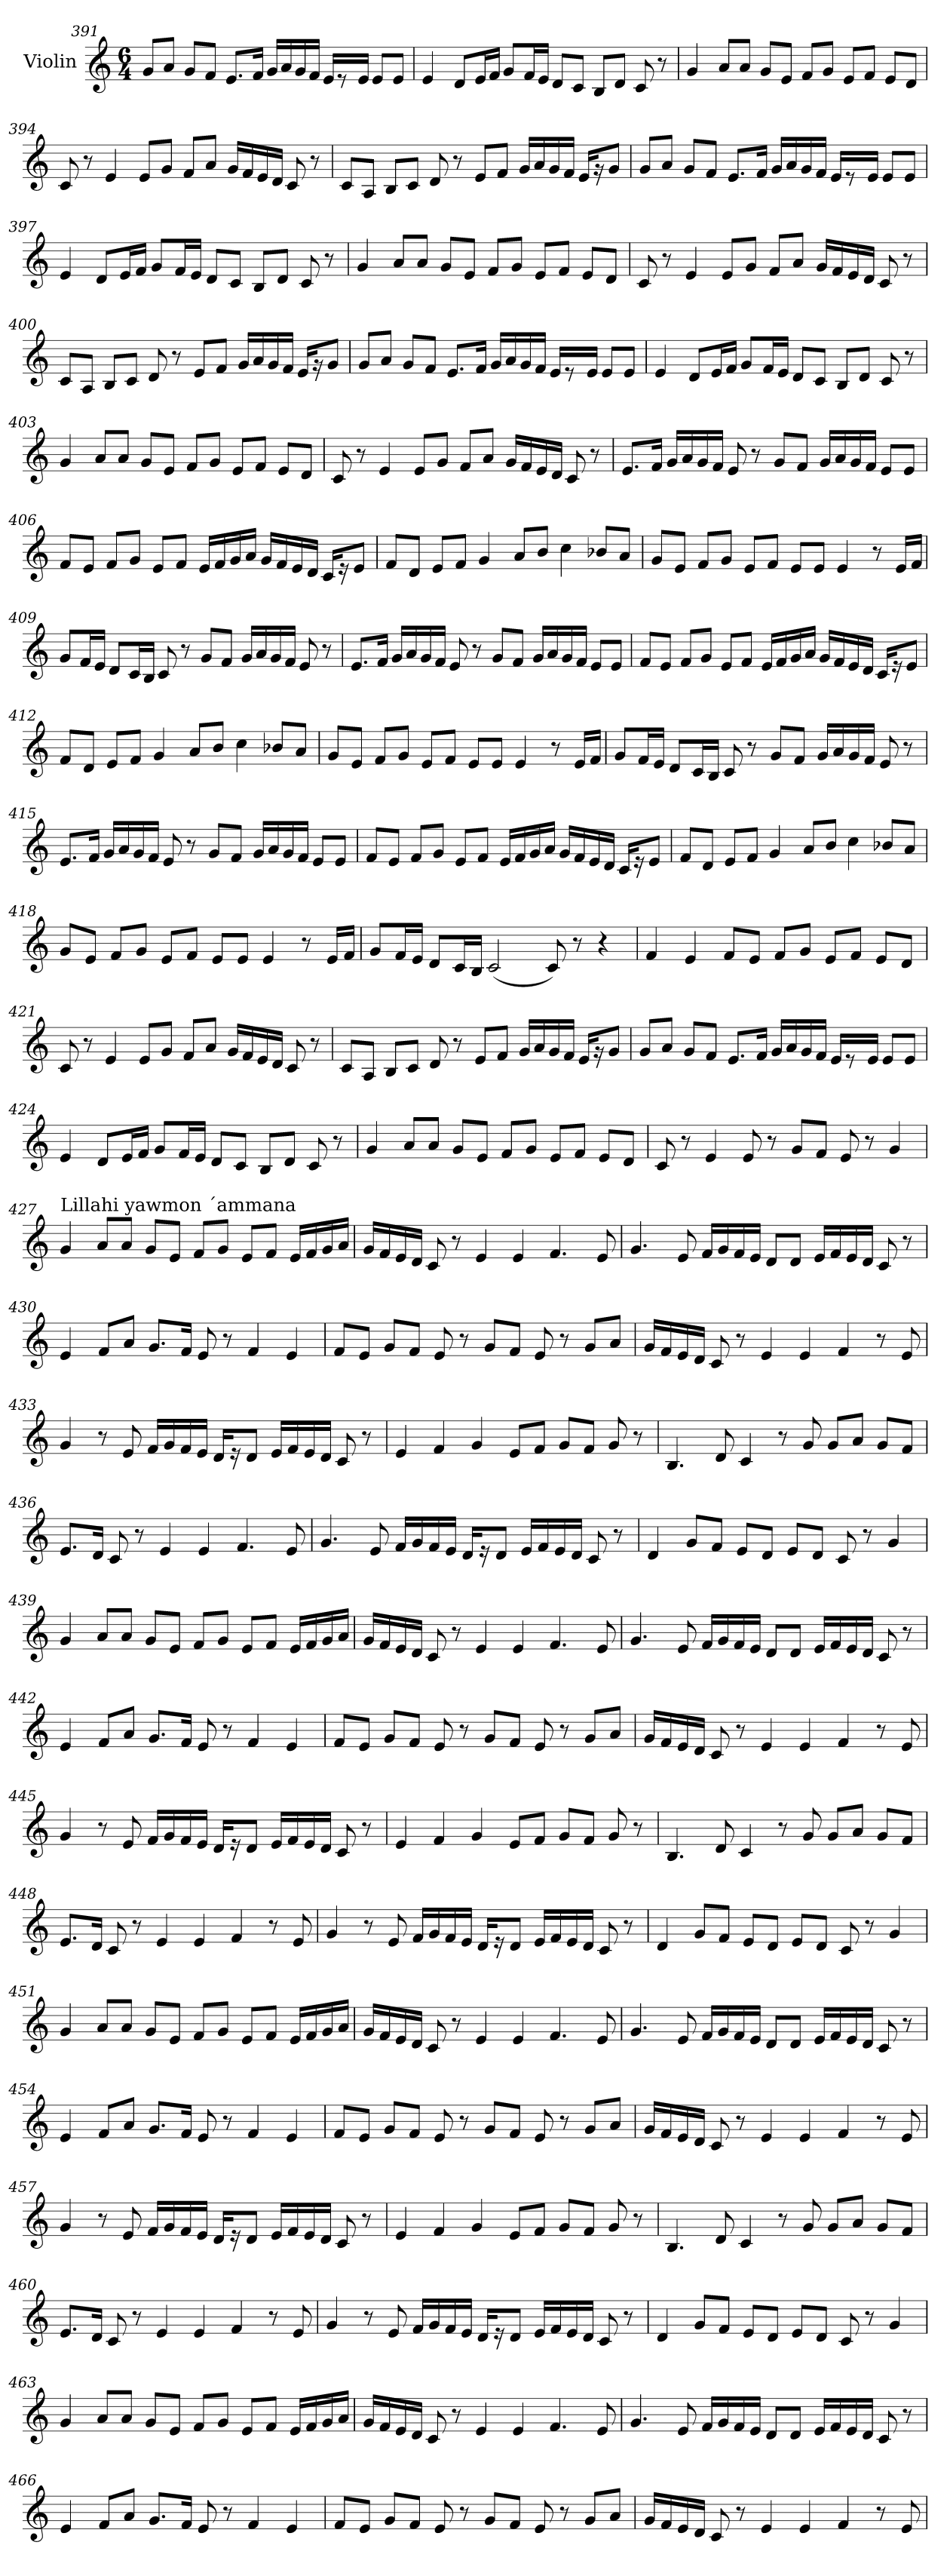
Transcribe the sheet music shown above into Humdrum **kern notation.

**kern
*part1
*staff1
*I"Violin
*clefG2
*k[]
*M6/4
=391
8g/L
8a/J
8g/L
8f/J
8.e/L
16f/Jk
16g/LL
16a/
16g/
16f/JJ
16e/LL
8r
16e/JJ
8e/L
8e/J
!!LO:PB:g=z
=392
4e/
8d/L
16e/L
16f/JJ
8g/L
16f/L
16e/JJ
8d/L
8c/J
8B/L
8d/J
8c/
8r
=393
4g/
8a/L
8a/J
8g/L
8e/J
8f/L
8g/J
8e/L
8f/J
8e/L
8d/J
=394
8c/
8r
4e/
8e/L
8g/J
8f/L
8a/J
16g/LL
16f/
16e/
16d/JJ
8c/
8r
!!LO:LB:g=z
=395
8c/L
8A/J
8B/L
8c/J
8d/
8r
8e/L
8f/J
16g/LL
16a/
16g/
16f/JJ
16e/KL
16r
8g/J
=396
8g/L
8a/J
8g/L
8f/J
8.e/L
16f/Jk
16g/LL
16a/
16g/
16f/JJ
16e/LL
8r
16e/JJ
8e/L
8e/J
!!LO:LB:g=z
=397
4e/
8d/L
16e/L
16f/JJ
8g/L
16f/L
16e/JJ
8d/L
8c/J
8B/L
8d/J
8c/
8r
=398
4g/
8a/L
8a/J
8g/L
8e/J
8f/L
8g/J
8e/L
8f/J
8e/L
8d/J
=399
8c/
8r
4e/
8e/L
8g/J
8f/L
8a/J
16g/LL
16f/
16e/
16d/JJ
8c/
8r
!!LO:LB:g=z
=400
8c/L
8A/J
8B/L
8c/J
8d/
8r
8e/L
8f/J
16g/LL
16a/
16g/
16f/JJ
16e/KL
16r
8g/J
=401
8g/L
8a/J
8g/L
8f/J
8.e/L
16f/Jk
16g/LL
16a/
16g/
16f/JJ
16e/LL
8r
16e/JJ
8e/L
8e/J
!!LO:LB:g=z
=402
4e/
8d/L
16e/L
16f/JJ
8g/L
16f/L
16e/JJ
8d/L
8c/J
8B/L
8d/J
8c/
8r
=403
4g/
8a/L
8a/J
8g/L
8e/J
8f/L
8g/J
8e/L
8f/J
8e/L
8d/J
=404
8c/
8r
4e/
8e/L
8g/J
8f/L
8a/J
16g/LL
16f/
16e/
16d/JJ
8c/
8r
!!LO:LB:g=z
=405
8.e/L
16f/Jk
16g/LL
16a/
16g/
16f/JJ
8e/
8r
8g/L
8f/J
16g/LL
16a/
16g/
16f/JJ
8e/L
8e/J
=406
8f/L
8e/J
8f/L
8g/J
8e/L
8f/J
16e/LL
16f/
16g/
16a/JJ
16g/LL
16f/
16e/
16d/JJ
16c/KL
16r
8e/J
!!LO:LB:g=z
=407
8f/L
8d/J
8e/L
8f/J
4g/
8a/L
8b/J
4cc\
8b-X/L
8a/J
=408
8g/L
8e/J
8f/L
8g/J
8e/L
8f/J
8e/L
8e/J
4e/
8r
16e/LL
16f/JJ
=409
8g/L
16f/L
16e/JJ
8d/L
16c/L
16B/JJ
8c/
8r
8g/L
8f/J
16g/LL
16a/
16g/
16f/JJ
8e/
8r
!!LO:LB:g=z
=410
8.e/L
16f/Jk
16g/LL
16a/
16g/
16f/JJ
8e/
8r
8g/L
8f/J
16g/LL
16a/
16g/
16f/JJ
8e/L
8e/J
=411
8f/L
8e/J
8f/L
8g/J
8e/L
8f/J
16e/LL
16f/
16g/
16a/JJ
16g/LL
16f/
16e/
16d/JJ
16c/KL
16r
8e/J
!!LO:PB:g=z
=412
8f/L
8d/J
8e/L
8f/J
4g/
8a/L
8b/J
4cc\
8b-X/L
8a/J
=413
8g/L
8e/J
8f/L
8g/J
8e/L
8f/J
8e/L
8e/J
4e/
8r
16e/LL
16f/JJ
=414
8g/L
16f/L
16e/JJ
8d/L
16c/L
16B/JJ
8c/
8r
8g/L
8f/J
16g/LL
16a/
16g/
16f/JJ
8e/
8r
!!LO:LB:g=z
=415
8.e/L
16f/Jk
16g/LL
16a/
16g/
16f/JJ
8e/
8r
8g/L
8f/J
16g/LL
16a/
16g/
16f/JJ
8e/L
8e/J
=416
8f/L
8e/J
8f/L
8g/J
8e/L
8f/J
16e/LL
16f/
16g/
16a/JJ
16g/LL
16f/
16e/
16d/JJ
16c/KL
16r
8e/J
!!LO:LB:g=z
=417
8f/L
8d/J
8e/L
8f/J
4g/
8a/L
8b/J
4cc\
8b-X/L
8a/J
=418
8g/L
8e/J
8f/L
8g/J
8e/L
8f/J
8e/L
8e/J
4e/
8r
16e/LL
16f/JJ
=419
8g/L
16f/L
16e/JJ
8d/L
16c/L
16B/JJ
(2c/
8c/)
8r
4r
!!LO:LB:g=z
=420
4f/
4e/
8f/L
8e/J
8f/L
8g/J
8e/L
8f/J
8e/L
8d/J
=421
8c/
8r
4e/
8e/L
8g/J
8f/L
8a/J
16g/LL
16f/
16e/
16d/JJ
8c/
8r
=422
8c/L
8A/J
8B/L
8c/J
8d/
8r
8e/L
8f/J
16g/LL
16a/
16g/
16f/JJ
16e/KL
16r
8g/J
!!LO:LB:g=z
=423
8g/L
8a/J
8g/L
8f/J
8.e/L
16f/Jk
16g/LL
16a/
16g/
16f/JJ
16e/LL
8r
16e/JJ
8e/L
8e/J
=424
4e/
8d/L
16e/L
16f/JJ
8g/L
16f/L
16e/JJ
8d/L
8c/J
8B/L
8d/J
8c/
8r
=425
4g/
8a/L
8a/J
8g/L
8e/J
8f/L
8g/J
8e/L
8f/J
8e/L
8d/J
!!LO:LB:g=z
=426
8c/
8r
4e/
8e/
8r
8g/L
8f/J
8e/
8r
4g/
=427
!LO:TX:a:t=Lillahi yawmon ´ammana
4g/
8a/L
8a/J
8g/L
8e/J
8f/L
8g/J
8e/L
8f/J
16e/LL
16f/
16g/
16a/JJ
=428
16g/LL
16f/
16e/
16d/JJ
8c/
8r
4e/
4e/
4.f/
8e/
!!LO:LB:g=z
=429
4.g/
8e/
16f/LL
16g/
16f/
16e/JJ
8d/L
8d/J
16e/LL
16f/
16e/
16d/JJ
8c/
8r
=430
4e/
8f/L
8a/J
8.g/L
16f/Jk
8e/
8r
4f/
4e/
=431
8f/L
8e/J
8g/L
8f/J
8e/
8r
8g/L
8f/J
8e/
8r
8g/L
8a/J
!!LO:LB:g=z
=432
16g/LL
16f/
16e/
16d/JJ
8c/
8r
4e/
4e/
4f/
8r
8e/
=433
4g/
8r
8e/
16f/LL
16g/
16f/
16e/JJ
16d/KL
16r
8d/J
16e/LL
16f/
16e/
16d/JJ
8c/
8r
=434
4e/
4f/
4g/
8e/L
8f/J
8g/L
8f/J
8g/
8r
!!LO:PB:g=z
=435
4.B/
8d/
4c/
8r
8g/
8g/L
8a/J
8g/L
8f/J
=436
8.e/L
16d/Jk
8c/
8r
4e/
4e/
4.f/
8e/
=437
4.g/
8e/
16f/LL
16g/
16f/
16e/JJ
16d/KL
16r
8d/J
16e/LL
16f/
16e/
16d/JJ
8c/
8r
!!LO:LB:g=z
=438
4d/
8g/L
8f/J
8e/L
8d/J
8e/L
8d/J
8c/
8r
4g/
=439
4g/
8a/L
8a/J
8g/L
8e/J
8f/L
8g/J
8e/L
8f/J
16e/LL
16f/
16g/
16a/JJ
=440
16g/LL
16f/
16e/
16d/JJ
8c/
8r
4e/
4e/
4.f/
8e/
!!LO:LB:g=z
=441
4.g/
8e/
16f/LL
16g/
16f/
16e/JJ
8d/L
8d/J
16e/LL
16f/
16e/
16d/JJ
8c/
8r
=442
4e/
8f/L
8a/J
8.g/L
16f/Jk
8e/
8r
4f/
4e/
=443
8f/L
8e/J
8g/L
8f/J
8e/
8r
8g/L
8f/J
8e/
8r
8g/L
8a/J
!!LO:LB:g=z
=444
16g/LL
16f/
16e/
16d/JJ
8c/
8r
4e/
4e/
4f/
8r
8e/
=445
4g/
8r
8e/
16f/LL
16g/
16f/
16e/JJ
16d/KL
16r
8d/J
16e/LL
16f/
16e/
16d/JJ
8c/
8r
=446
4e/
4f/
4g/
8e/L
8f/J
8g/L
8f/J
8g/
8r
!!LO:LB:g=z
=447
4.B/
8d/
4c/
8r
8g/
8g/L
8a/J
8g/L
8f/J
=448
8.e/L
16d/Jk
8c/
8r
4e/
4e/
4f/
8r
8e/
=449
4g/
8r
8e/
16f/LL
16g/
16f/
16e/JJ
16d/KL
16r
8d/J
16e/LL
16f/
16e/
16d/JJ
8c/
8r
!!LO:LB:g=z
=450
4d/
8g/L
8f/J
8e/L
8d/J
8e/L
8d/J
8c/
8r
4g/
=451
4g/
8a/L
8a/J
8g/L
8e/J
8f/L
8g/J
8e/L
8f/J
16e/LL
16f/
16g/
16a/JJ
=452
16g/LL
16f/
16e/
16d/JJ
8c/
8r
4e/
4e/
4.f/
8e/
!!LO:LB:g=z
=453
4.g/
8e/
16f/LL
16g/
16f/
16e/JJ
8d/L
8d/J
16e/LL
16f/
16e/
16d/JJ
8c/
8r
=454
4e/
8f/L
8a/J
8.g/L
16f/Jk
8e/
8r
4f/
4e/
=455
8f/L
8e/J
8g/L
8f/J
8e/
8r
8g/L
8f/J
8e/
8r
8g/L
8a/J
!!LO:LB:g=z
=456
16g/LL
16f/
16e/
16d/JJ
8c/
8r
4e/
4e/
4f/
8r
8e/
=457
4g/
8r
8e/
16f/LL
16g/
16f/
16e/JJ
16d/KL
16r
8d/J
16e/LL
16f/
16e/
16d/JJ
8c/
8r
=458
4e/
4f/
4g/
8e/L
8f/J
8g/L
8f/J
8g/
8r
!!LO:PB:g=z
=459
4.B/
8d/
4c/
8r
8g/
8g/L
8a/J
8g/L
8f/J
=460
8.e/L
16d/Jk
8c/
8r
4e/
4e/
4f/
8r
8e/
=461
4g/
8r
8e/
16f/LL
16g/
16f/
16e/JJ
16d/KL
16r
8d/J
16e/LL
16f/
16e/
16d/JJ
8c/
8r
!!LO:LB:g=z
=462
4d/
8g/L
8f/J
8e/L
8d/J
8e/L
8d/J
8c/
8r
4g/
=463
4g/
8a/L
8a/J
8g/L
8e/J
8f/L
8g/J
8e/L
8f/J
16e/LL
16f/
16g/
16a/JJ
=464
16g/LL
16f/
16e/
16d/JJ
8c/
8r
4e/
4e/
4.f/
8e/
!!LO:LB:g=z
=465
4.g/
8e/
16f/LL
16g/
16f/
16e/JJ
8d/L
8d/J
16e/LL
16f/
16e/
16d/JJ
8c/
8r
=466
4e/
8f/L
8a/J
8.g/L
16f/Jk
8e/
8r
4f/
4e/
=467
8f/L
8e/J
8g/L
8f/J
8e/
8r
8g/L
8f/J
8e/
8r
8g/L
8a/J
!!LO:LB:g=z
=468
16g/LL
16f/
16e/
16d/JJ
8c/
8r
4e/
4e/
4f/
8r
8e/
=
*-
